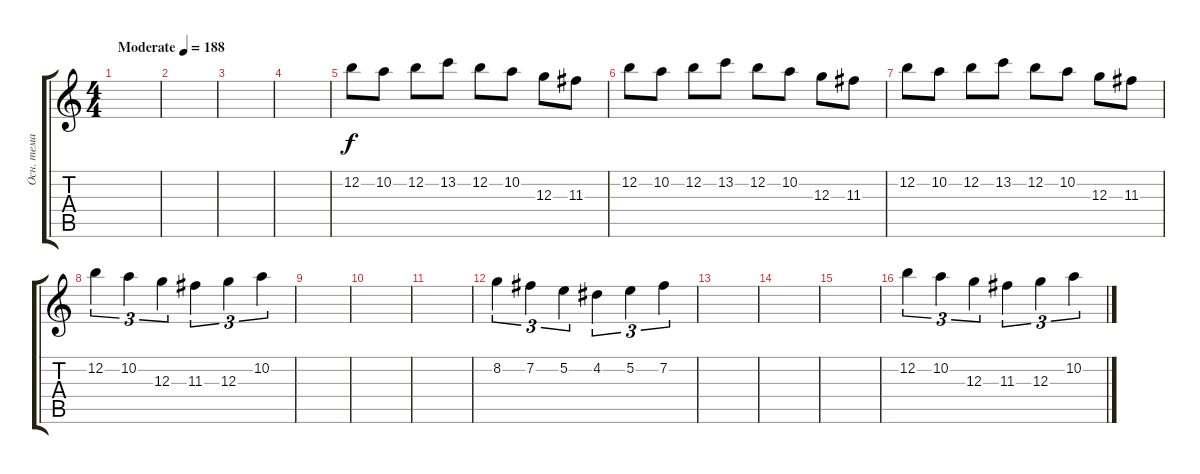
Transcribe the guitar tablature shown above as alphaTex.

\track ("Осн. тема L" "Осн. тема ") {instrument overdrivenguitar}
\staff {score tabs}
\tuning (E4 B3 G3 D3 A2 E2) {hide}
\ts (4 4)
\tempo (188 "Moderate")
\clef g2
\ks c
|
|
|
|
12.2.8 10.2.8 12.2.8 13.2.8 12.2.8 10.2.8 12.3.8 11.3.8 |
12.2.8 10.2.8 12.2.8 13.2.8 12.2.8 10.2.8 12.3.8 11.3.8 |
12.2.8 10.2.8 12.2.8 13.2.8 12.2.8 10.2.8 12.3.8 11.3.8 |
12.2.4{tu (3 2)} 10.2.4{tu (3 2)} 12.3.4{tu (3 2)} 11.3.4{tu (3 2)} 12.3.4{tu (3 2)} 10.2.4{tu (3 2)} |
|
|
|
8.2.4{tu (3 2)} 7.2.4{tu (3 2)} 5.2.4{tu (3 2)} 4.2.4{tu (3 2)} 5.2.4{tu (3 2)} 7.2.4{tu (3 2)} |
|
|
|
12.2.4{tu (3 2)} 10.2.4{tu (3 2)} 12.3.4{tu (3 2)} 11.3.4{tu (3 2)} 12.3.4{tu (3 2)} 10.2.4{tu (3 2)}
